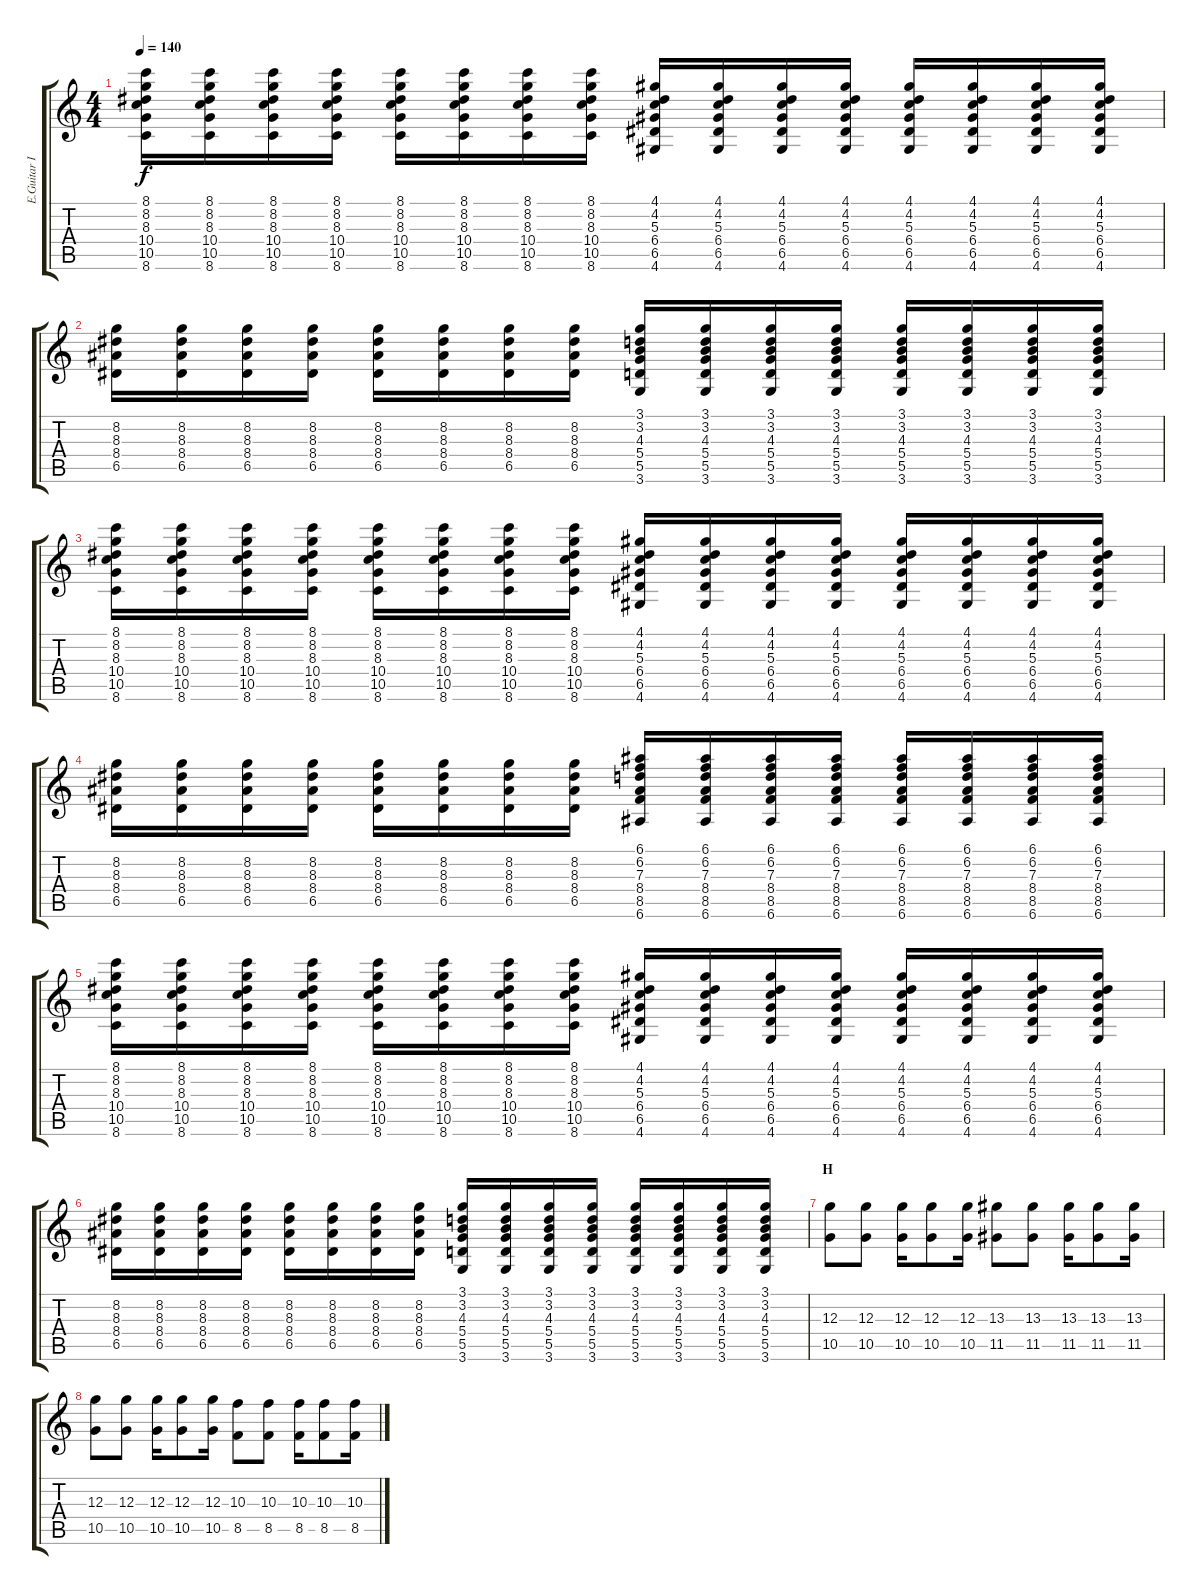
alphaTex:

\track ("E.Guitar I (Taki) - Distortion" "E.Guitar I") {instrument distortionguitar}
\staff {score tabs}
\tuning (E4 B3 G3 D3 A2 E2) {hide}
\ts (4 4)
\tempo 140
\clef g2
\ks c
(8.1 8.2 8.3 10.4 10.5 8.6).16{dy f} (8.1 8.2 8.3 10.4 10.5 8.6).16 (8.1 8.2 8.3 10.4 10.5 8.6).16 (8.1 8.2 8.3 10.4 10.5 8.6).16 (8.1 8.2 8.3 10.4 10.5 8.6).16 (8.1 8.2 8.3 10.4 10.5 8.6).16 (8.1 8.2 8.3 10.4 10.5 8.6).16 (8.1 8.2 8.3 10.4 10.5 8.6).16 (4.1 4.2 5.3 6.4 6.5 4.6).16 (4.1 4.2 5.3 6.4 6.5 4.6).16 (4.1 4.2 5.3 6.4 6.5 4.6).16 (4.1 4.2 5.3 6.4 6.5 4.6).16 (4.1 4.2 5.3 6.4 6.5 4.6).16 (4.1 4.2 5.3 6.4 6.5 4.6).16 (4.1 4.2 5.3 6.4 6.5 4.6).16 (4.1 4.2 5.3 6.4 6.5 4.6).16 |
(8.2 8.3 8.4 6.5).16 (8.2 8.3 8.4 6.5).16 (8.2 8.3 8.4 6.5).16 (8.2 8.3 8.4 6.5).16 (8.2 8.3 8.4 6.5).16 (8.2 8.3 8.4 6.5).16 (8.2 8.3 8.4 6.5).16 (8.2 8.3 8.4 6.5).16 (3.1 3.2 4.3 5.4 5.5 3.6).16 (3.1 3.2 4.3 5.4 5.5 3.6).16 (3.1 3.2 4.3 5.4 5.5 3.6).16 (3.1 3.2 4.3 5.4 5.5 3.6).16 (3.1 3.2 4.3 5.4 5.5 3.6).16 (3.1 3.2 4.3 5.4 5.5 3.6).16 (3.1 3.2 4.3 5.4 5.5 3.6).16 (3.1 3.2 4.3 5.4 5.5 3.6).16 |
(8.1 8.2 8.3 10.4 10.5 8.6).16 (8.1 8.2 8.3 10.4 10.5 8.6).16 (8.1 8.2 8.3 10.4 10.5 8.6).16 (8.1 8.2 8.3 10.4 10.5 8.6).16 (8.1 8.2 8.3 10.4 10.5 8.6).16 (8.1 8.2 8.3 10.4 10.5 8.6).16 (8.1 8.2 8.3 10.4 10.5 8.6).16 (8.1 8.2 8.3 10.4 10.5 8.6).16 (4.1 4.2 5.3 6.4 6.5 4.6).16 (4.1 4.2 5.3 6.4 6.5 4.6).16 (4.1 4.2 5.3 6.4 6.5 4.6).16 (4.1 4.2 5.3 6.4 6.5 4.6).16 (4.1 4.2 5.3 6.4 6.5 4.6).16 (4.1 4.2 5.3 6.4 6.5 4.6).16 (4.1 4.2 5.3 6.4 6.5 4.6).16 (4.1 4.2 5.3 6.4 6.5 4.6).16 |
(8.2 8.3 8.4 6.5).16 (8.2 8.3 8.4 6.5).16 (8.2 8.3 8.4 6.5).16 (8.2 8.3 8.4 6.5).16 (8.2 8.3 8.4 6.5).16 (8.2 8.3 8.4 6.5).16 (8.2 8.3 8.4 6.5).16 (8.2 8.3 8.4 6.5).16 (6.1 6.2 7.3 8.4 8.5 6.6).16 (6.1 6.2 7.3 8.4 8.5 6.6).16 (6.1 6.2 7.3 8.4 8.5 6.6).16 (6.1 6.2 7.3 8.4 8.5 6.6).16 (6.1 6.2 7.3 8.4 8.5 6.6).16 (6.1 6.2 7.3 8.4 8.5 6.6).16 (6.1 6.2 7.3 8.4 8.5 6.6).16 (6.1 6.2 7.3 8.4 8.5 6.6).16 |
(8.1 8.2 8.3 10.4 10.5 8.6).16 (8.1 8.2 8.3 10.4 10.5 8.6).16 (8.1 8.2 8.3 10.4 10.5 8.6).16 (8.1 8.2 8.3 10.4 10.5 8.6).16 (8.1 8.2 8.3 10.4 10.5 8.6).16 (8.1 8.2 8.3 10.4 10.5 8.6).16 (8.1 8.2 8.3 10.4 10.5 8.6).16 (8.1 8.2 8.3 10.4 10.5 8.6).16 (4.1 4.2 5.3 6.4 6.5 4.6).16 (4.1 4.2 5.3 6.4 6.5 4.6).16 (4.1 4.2 5.3 6.4 6.5 4.6).16 (4.1 4.2 5.3 6.4 6.5 4.6).16 (4.1 4.2 5.3 6.4 6.5 4.6).16 (4.1 4.2 5.3 6.4 6.5 4.6).16 (4.1 4.2 5.3 6.4 6.5 4.6).16 (4.1 4.2 5.3 6.4 6.5 4.6).16 |
(8.2 8.3 8.4 6.5).16 (8.2 8.3 8.4 6.5).16 (8.2 8.3 8.4 6.5).16 (8.2 8.3 8.4 6.5).16 (8.2 8.3 8.4 6.5).16 (8.2 8.3 8.4 6.5).16 (8.2 8.3 8.4 6.5).16 (8.2 8.3 8.4 6.5).16 (3.1 3.2 4.3 5.4 5.5 3.6).16 (3.1 3.2 4.3 5.4 5.5 3.6).16 (3.1 3.2 4.3 5.4 5.5 3.6).16 (3.1 3.2 4.3 5.4 5.5 3.6).16 (3.1 3.2 4.3 5.4 5.5 3.6).16 (3.1 3.2 4.3 5.4 5.5 3.6).16 (3.1 3.2 4.3 5.4 5.5 3.6).16 (3.1 3.2 4.3 5.4 5.5 3.6).16 |
\section ("" "H")
(12.3 10.5).8 (12.3 10.5).8 (12.3 10.5).16 (12.3 10.5).8 (12.3 10.5).16 (13.3 11.5).8 (13.3 11.5).8 (13.3 11.5).16 (13.3 11.5).8 (13.3 11.5).16 |
(12.3 10.5).8 (12.3 10.5).8 (12.3 10.5).16 (12.3 10.5).8 (12.3 10.5).16 (10.3 8.5).8 (10.3 8.5).8 (10.3 8.5).16 (10.3 8.5).8 (10.3 8.5).16
